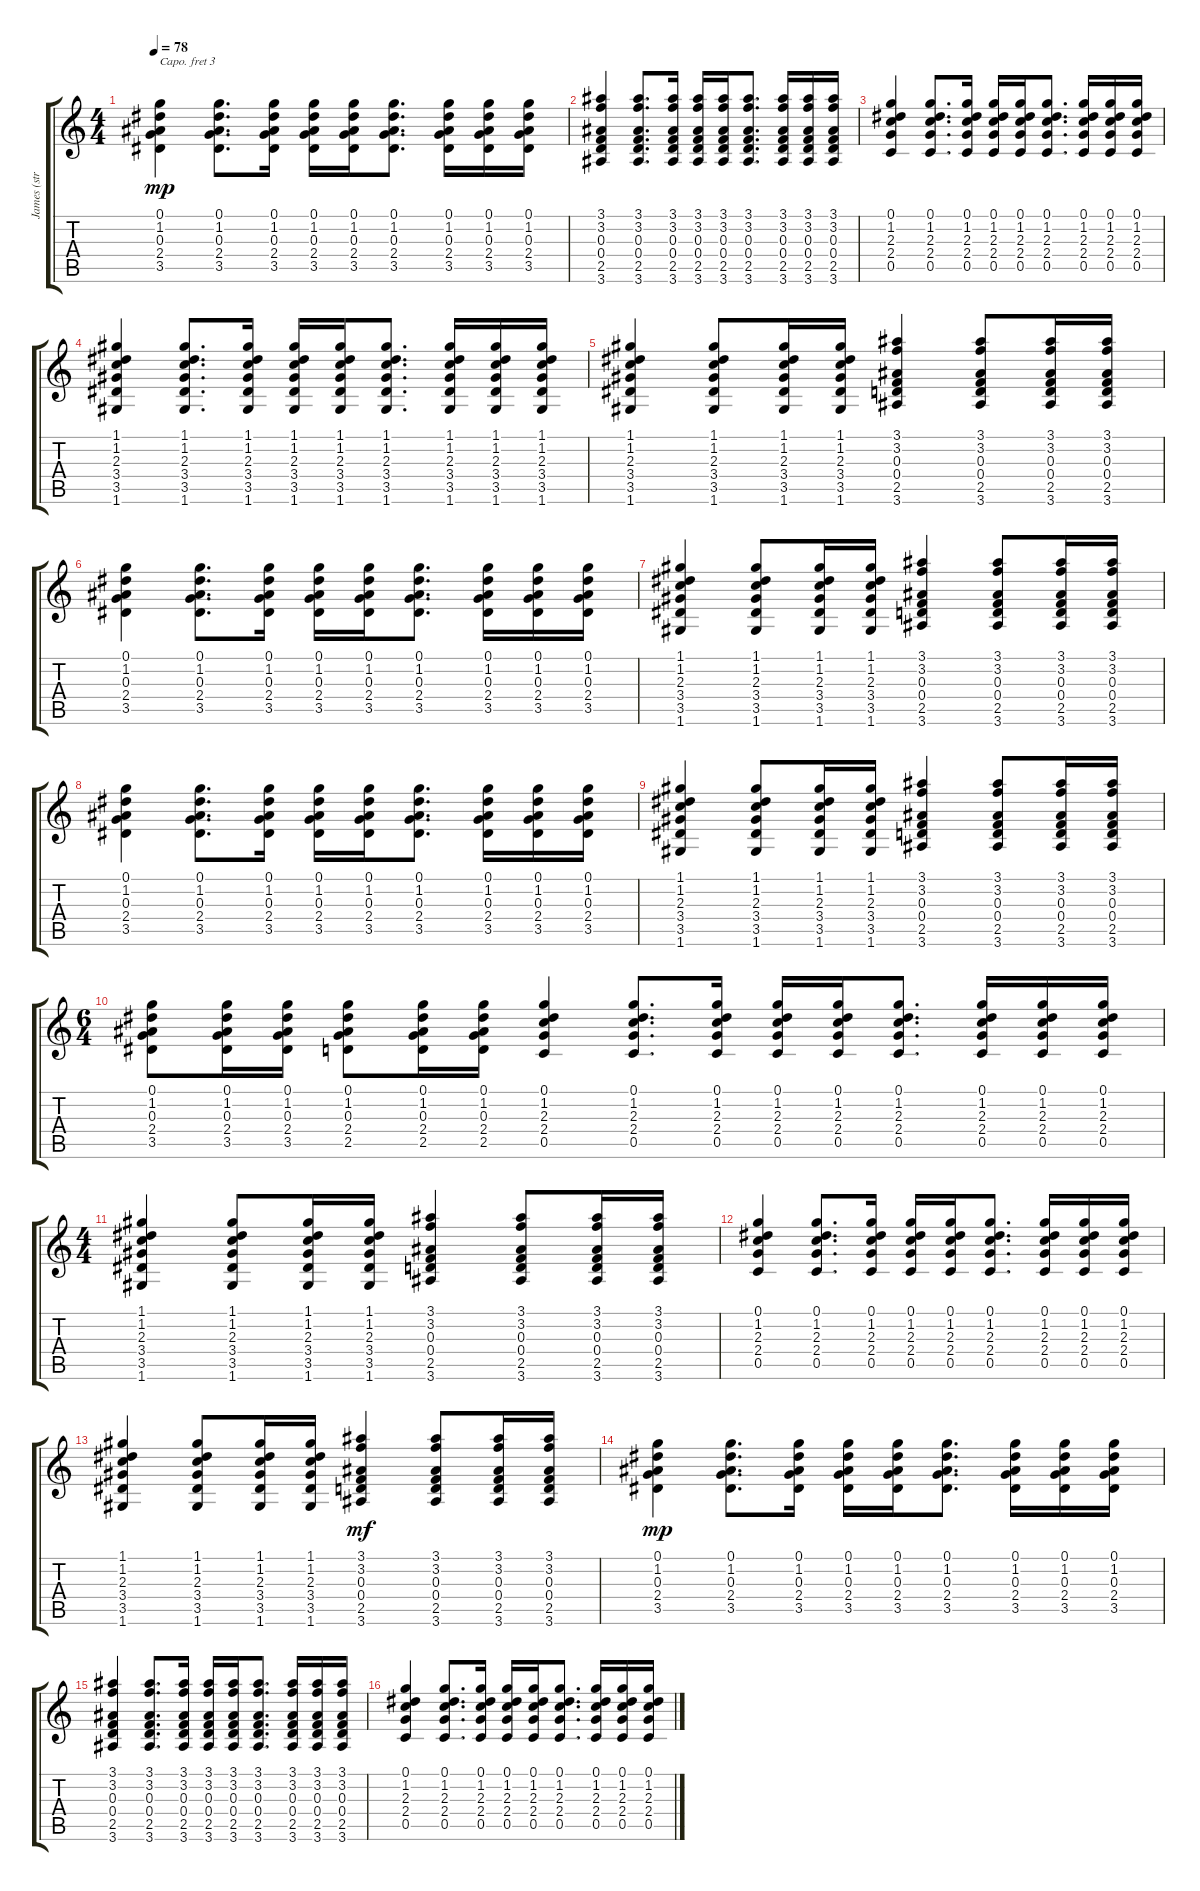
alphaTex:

\track ("James (strumming)" "James (str") {instrument acousticguitarsteel}
\staff {score tabs}
\capo 3
\tuning (E4 B3 G3 D3 A2 E2) {hide}
\ts (4 4)
\tempo 78
\clef g2
\ks c
(0.1 1.2 0.3 2.4 3.5).4{dy mp} (0.1 1.2 0.3 2.4 3.5).8{d} (0.1 1.2 0.3 2.4 3.5).16 (0.1 1.2 0.3 2.4 3.5).16 (0.1 1.2 0.3 2.4 3.5).16 (0.1 1.2 0.3 2.4 3.5).8{d} (0.1 1.2 0.3 2.4 3.5).16 (0.1 1.2 0.3 2.4 3.5).16 (0.1 1.2 0.3 2.4 3.5).16 |
(3.1 3.2 0.3 0.4 2.5 3.6).4 (3.1 3.2 0.3 0.4 2.5 3.6).8{d} (3.1 3.2 0.3 0.4 2.5 3.6).16 (3.1 3.2 0.3 0.4 2.5 3.6).16 (3.1 3.2 0.3 0.4 2.5 3.6).16 (3.1 3.2 0.3 0.4 2.5 3.6).8{d} (3.1 3.2 0.3 0.4 2.5 3.6).16 (3.1 3.2 0.3 0.4 2.5 3.6).16 (3.1 3.2 0.3 0.4 2.5 3.6).16 |
(0.1 1.2 2.3 2.4 0.5).4 (0.1 1.2 2.3 2.4 0.5).8{d} (0.1 1.2 2.3 2.4 0.5).16 (0.1 1.2 2.3 2.4 0.5).16 (0.1 1.2 2.3 2.4 0.5).16 (0.1 1.2 2.3 2.4 0.5).8{d} (0.1 1.2 2.3 2.4 0.5).16 (0.1 1.2 2.3 2.4 0.5).16 (0.1 1.2 2.3 2.4 0.5).16 |
(1.1 1.2 2.3 3.4 3.5 1.6).4 (1.1 1.2 2.3 3.4 3.5 1.6).8{d} (1.1 1.2 2.3 3.4 3.5 1.6).16 (1.1 1.2 2.3 3.4 3.5 1.6).16 (1.1 1.2 2.3 3.4 3.5 1.6).16 (1.1 1.2 2.3 3.4 3.5 1.6).8{d} (1.1 1.2 2.3 3.4 3.5 1.6).16 (1.1 1.2 2.3 3.4 3.5 1.6).16 (1.1 1.2 2.3 3.4 3.5 1.6).16 |
(1.1 1.2 2.3 3.4 3.5 1.6).4 (1.1 1.2 2.3 3.4 3.5 1.6).8 (1.1 1.2 2.3 3.4 3.5 1.6).16 (1.1 1.2 2.3 3.4 3.5 1.6).16 (3.1 3.2 0.3 0.4 2.5 3.6).4 (3.1 3.2 0.3 0.4 2.5 3.6).8 (3.1 3.2 0.3 0.4 2.5 3.6).16 (3.1 3.2 0.3 0.4 2.5 3.6).16 |
(0.1 1.2 0.3 2.4 3.5).4 (0.1 1.2 0.3 2.4 3.5).8{d} (0.1 1.2 0.3 2.4 3.5).16 (0.1 1.2 0.3 2.4 3.5).16 (0.1 1.2 0.3 2.4 3.5).16 (0.1 1.2 0.3 2.4 3.5).8{d} (0.1 1.2 0.3 2.4 3.5).16 (0.1 1.2 0.3 2.4 3.5).16 (0.1 1.2 0.3 2.4 3.5).16 |
(1.1 1.2 2.3 3.4 3.5 1.6).4 (1.1 1.2 2.3 3.4 3.5 1.6).8 (1.1 1.2 2.3 3.4 3.5 1.6).16 (1.1 1.2 2.3 3.4 3.5 1.6).16 (3.1 3.2 0.3 0.4 2.5 3.6).4 (3.1 3.2 0.3 0.4 2.5 3.6).8 (3.1 3.2 0.3 0.4 2.5 3.6).16 (3.1 3.2 0.3 0.4 2.5 3.6).16 |
(0.1 1.2 0.3 2.4 3.5).4 (0.1 1.2 0.3 2.4 3.5).8{d} (0.1 1.2 0.3 2.4 3.5).16 (0.1 1.2 0.3 2.4 3.5).16 (0.1 1.2 0.3 2.4 3.5).16 (0.1 1.2 0.3 2.4 3.5).8{d} (0.1 1.2 0.3 2.4 3.5).16 (0.1 1.2 0.3 2.4 3.5).16 (0.1 1.2 0.3 2.4 3.5).16 |
(1.1 1.2 2.3 3.4 3.5 1.6).4 (1.1 1.2 2.3 3.4 3.5 1.6).8 (1.1 1.2 2.3 3.4 3.5 1.6).16 (1.1 1.2 2.3 3.4 3.5 1.6).16 (3.1 3.2 0.3 0.4 2.5 3.6).4 (3.1 3.2 0.3 0.4 2.5 3.6).8 (3.1 3.2 0.3 0.4 2.5 3.6).16 (3.1 3.2 0.3 0.4 2.5 3.6).16 |
\ts (6 4)
(0.1 1.2 0.3 2.4 3.5).8 (0.1 1.2 0.3 2.4 3.5).16 (0.1 1.2 0.3 2.4 3.5).16 (0.1 1.2 0.3 2.4 2.5).8 (0.1 1.2 0.3 2.4 2.5).16 (0.1 1.2 0.3 2.4 2.5).16 (0.1 1.2 2.3 2.4 0.5).4 (0.1 1.2 2.3 2.4 0.5).8{d} (0.1 1.2 2.3 2.4 0.5).16 (0.1 1.2 2.3 2.4 0.5).16 (0.1 1.2 2.3 2.4 0.5).16 (0.1 1.2 2.3 2.4 0.5).8{d} (0.1 1.2 2.3 2.4 0.5).16 (0.1 1.2 2.3 2.4 0.5).16 (0.1 1.2 2.3 2.4 0.5).16 |
\ts (4 4)
(1.1 1.2 2.3 3.4 3.5 1.6).4 (1.1 1.2 2.3 3.4 3.5 1.6).8 (1.1 1.2 2.3 3.4 3.5 1.6).16 (1.1 1.2 2.3 3.4 3.5 1.6).16 (3.1 3.2 0.3 0.4 2.5 3.6).4 (3.1 3.2 0.3 0.4 2.5 3.6).8 (3.1 3.2 0.3 0.4 2.5 3.6).16 (3.1 3.2 0.3 0.4 2.5 3.6).16 |
(0.1 1.2 2.3 2.4 0.5).4 (0.1 1.2 2.3 2.4 0.5).8{d} (0.1 1.2 2.3 2.4 0.5).16 (0.1 1.2 2.3 2.4 0.5).16 (0.1 1.2 2.3 2.4 0.5).16 (0.1 1.2 2.3 2.4 0.5).8{d} (0.1 1.2 2.3 2.4 0.5).16 (0.1 1.2 2.3 2.4 0.5).16 (0.1 1.2 2.3 2.4 0.5).16 |
(1.1 1.2 2.3 3.4 3.5 1.6).4 (1.1 1.2 2.3 3.4 3.5 1.6).8 (1.1 1.2 2.3 3.4 3.5 1.6).16 (1.1 1.2 2.3 3.4 3.5 1.6).16 (3.1 3.2 0.3 0.4 2.5 3.6).4{dy mf} (3.1 3.2 0.3 0.4 2.5 3.6).8 (3.1 3.2 0.3 0.4 2.5 3.6).16 (3.1 3.2 0.3 0.4 2.5 3.6).16 |
(0.1 1.2 0.3 2.4 3.5).4{dy mp} (0.1 1.2 0.3 2.4 3.5).8{d} (0.1 1.2 0.3 2.4 3.5).16 (0.1 1.2 0.3 2.4 3.5).16 (0.1 1.2 0.3 2.4 3.5).16 (0.1 1.2 0.3 2.4 3.5).8{d} (0.1 1.2 0.3 2.4 3.5).16 (0.1 1.2 0.3 2.4 3.5).16 (0.1 1.2 0.3 2.4 3.5).16 |
(3.1 3.2 0.3 0.4 2.5 3.6).4 (3.1 3.2 0.3 0.4 2.5 3.6).8{d} (3.1 3.2 0.3 0.4 2.5 3.6).16 (3.1 3.2 0.3 0.4 2.5 3.6).16 (3.1 3.2 0.3 0.4 2.5 3.6).16 (3.1 3.2 0.3 0.4 2.5 3.6).8{d} (3.1 3.2 0.3 0.4 2.5 3.6).16 (3.1 3.2 0.3 0.4 2.5 3.6).16 (3.1 3.2 0.3 0.4 2.5 3.6).16 |
(0.1 1.2 2.3 2.4 0.5).4 (0.1 1.2 2.3 2.4 0.5).8{d} (0.1 1.2 2.3 2.4 0.5).16 (0.1 1.2 2.3 2.4 0.5).16 (0.1 1.2 2.3 2.4 0.5).16 (0.1 1.2 2.3 2.4 0.5).8{d} (0.1 1.2 2.3 2.4 0.5).16 (0.1 1.2 2.3 2.4 0.5).16 (0.1 1.2 2.3 2.4 0.5).16
